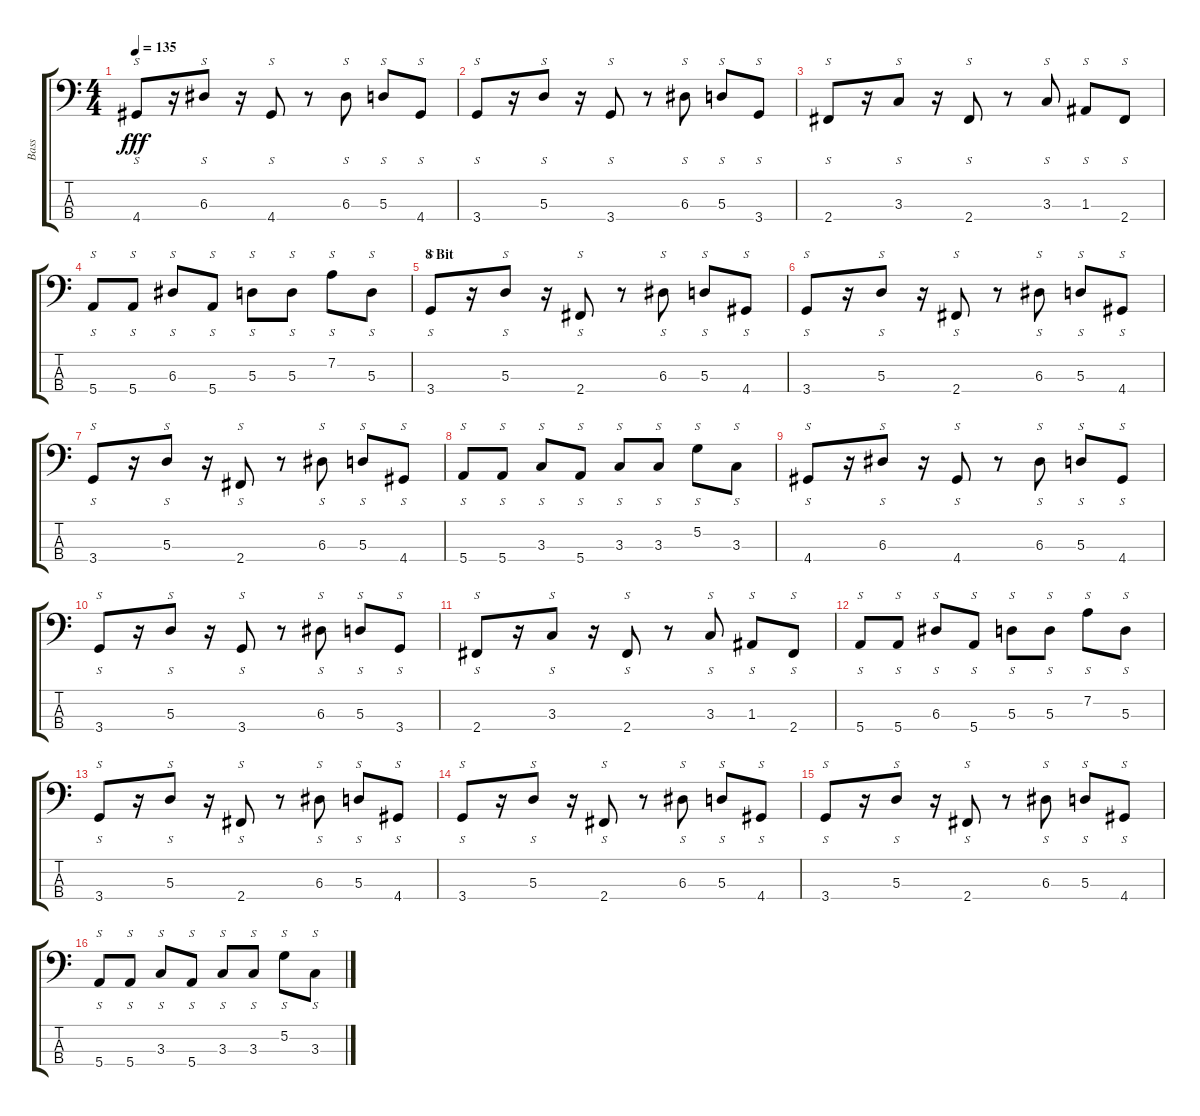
\track ("Bass" "Bass") {instrument acousticbass}
\staff {score tabs}
\tuning (G2 D2 A1 E1) {hide}
\ts (4 4)
\tempo 135
\clef f4
\ks c
4.4.8{s dy fff} r.16 6.3.8{s} r.16 4.4.8{s} r.8 6.3.8{s} 5.3.8{s} 4.4.8{s} |
3.4.8{s} r.16 5.3.8{s} r.16 3.4.8{s} r.8 6.3.8{s} 5.3.8{s} 3.4.8{s} |
2.4.8{s} r.16 3.3.8{s} r.16 2.4.8{s} r.8 3.3.8{s} 1.3.8{s} 2.4.8{s} |
5.4.8{s} 5.4.8{s} 6.3.8{s} 5.4.8{s} 5.3.8{s} 5.3.8{s} 7.2.8{s} 5.3.8{s} |
\section ("" "8 Bit")
3.4.8{s} r.16 5.3.8{s} r.16 2.4.8{s} r.8 6.3.8{s} 5.3.8{s} 4.4.8{s} |
3.4.8{s} r.16 5.3.8{s} r.16 2.4.8{s} r.8 6.3.8{s} 5.3.8{s} 4.4.8{s} |
3.4.8{s} r.16 5.3.8{s} r.16 2.4.8{s} r.8 6.3.8{s} 5.3.8{s} 4.4.8{s} |
5.4.8{s} 5.4.8{s} 3.3.8{s} 5.4.8{s} 3.3.8{s} 3.3.8{s} 5.2.8{s} 3.3.8{s} |
4.4.8{s} r.16 6.3.8{s} r.16 4.4.8{s} r.8 6.3.8{s} 5.3.8{s} 4.4.8{s} |
3.4.8{s} r.16 5.3.8{s} r.16 3.4.8{s} r.8 6.3.8{s} 5.3.8{s} 3.4.8{s} |
2.4.8{s} r.16 3.3.8{s} r.16 2.4.8{s} r.8 3.3.8{s} 1.3.8{s} 2.4.8{s} |
5.4.8{s} 5.4.8{s} 6.3.8{s} 5.4.8{s} 5.3.8{s} 5.3.8{s} 7.2.8{s} 5.3.8{s} |
3.4.8{s} r.16 5.3.8{s} r.16 2.4.8{s} r.8 6.3.8{s} 5.3.8{s} 4.4.8{s} |
3.4.8{s} r.16 5.3.8{s} r.16 2.4.8{s} r.8 6.3.8{s} 5.3.8{s} 4.4.8{s} |
3.4.8{s} r.16 5.3.8{s} r.16 2.4.8{s} r.8 6.3.8{s} 5.3.8{s} 4.4.8{s} |
5.4.8{s} 5.4.8{s} 3.3.8{s} 5.4.8{s} 3.3.8{s} 3.3.8{s} 5.2.8{s} 3.3.8{s}
